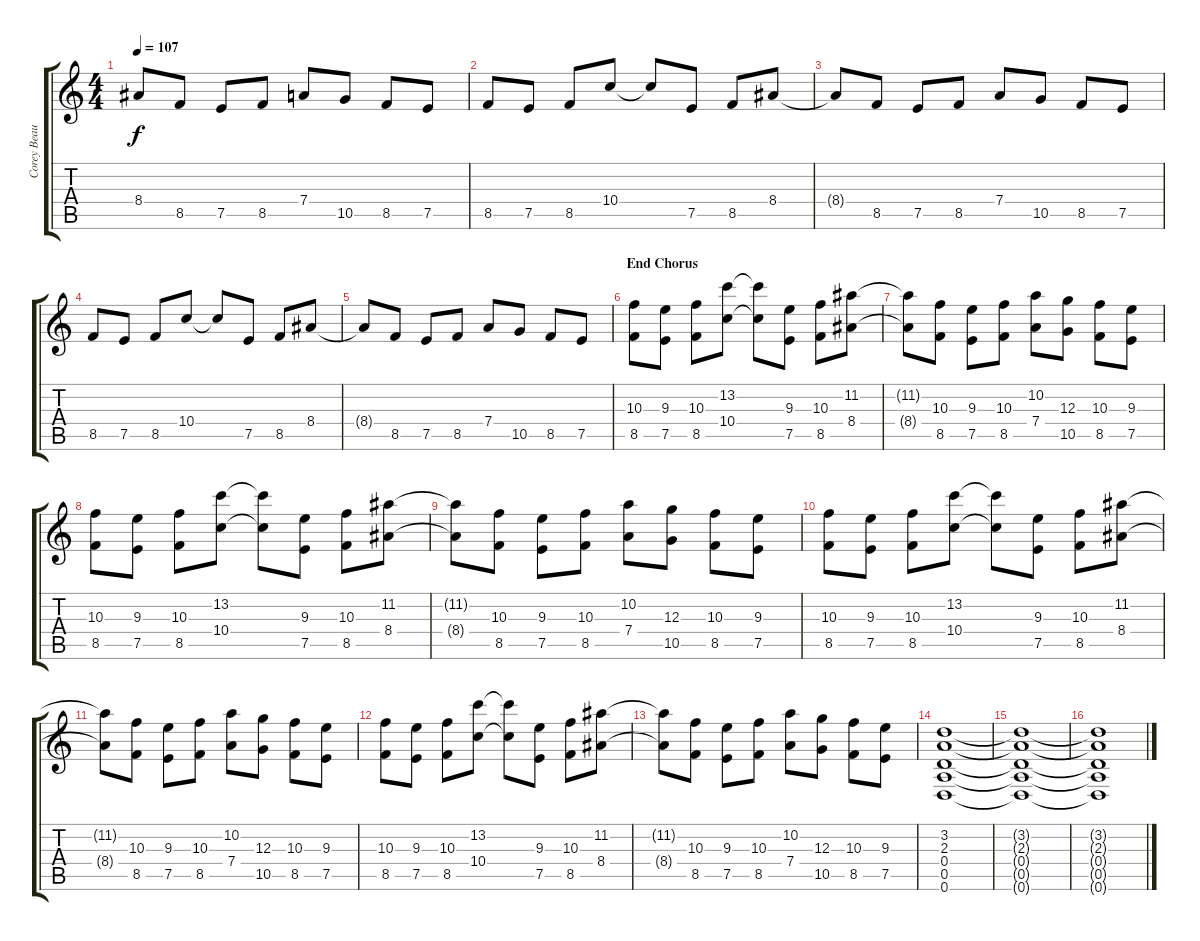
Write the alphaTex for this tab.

\track ("Corey Beaulieu" "Corey Beau") {instrument distortionguitar}
\staff {score tabs}
\tuning (E4 B3 G3 D3 A2 D2) {hide}
\ts (4 4)
\tempo 107
\clef g2
\ks c
8.4{t}.8{dy f} 8.5.8 7.5.8 8.5.8 7.4.8 10.5.8 8.5.8 7.5.8 |
8.5.8 7.5.8 8.5.8 10.4.8 10.4{t}.8 7.5.8 8.5.8 8.4.8 |
8.4{t}.8 8.5.8 7.5.8 8.5.8 7.4.8 10.5.8 8.5.8 7.5.8 |
8.5.8 7.5.8 8.5.8 10.4.8 10.4{t}.8 7.5.8 8.5.8 8.4.8 |
8.4{t}.8 8.5.8 7.5.8 8.5.8 7.4.8 10.5.8 8.5.8 7.5.8 |
\section ("" "End Chorus")
(10.3 8.5).8 (9.3 7.5).8 (10.3 8.5).8 (13.2 10.4).8 (13.2{t} 10.4{t}).8 (9.3 7.5).8 (10.3 8.5).8 (11.2 8.4).8 |
(11.2{t} 8.4{t}).8 (10.3 8.5).8 (9.3 7.5).8 (10.3 8.5).8 (10.2 7.4).8 (12.3 10.5).8 (10.3 8.5).8 (9.3 7.5).8 |
(10.3 8.5).8 (9.3 7.5).8 (10.3 8.5).8 (13.2 10.4).8 (13.2{t} 10.4{t}).8 (9.3 7.5).8 (10.3 8.5).8 (11.2 8.4).8 |
(11.2{t} 8.4{t}).8 (10.3 8.5).8 (9.3 7.5).8 (10.3 8.5).8 (10.2 7.4).8 (12.3 10.5).8 (10.3 8.5).8 (9.3 7.5).8 |
(10.3 8.5).8 (9.3 7.5).8 (10.3 8.5).8 (13.2 10.4).8 (13.2{t} 10.4{t}).8 (9.3 7.5).8 (10.3 8.5).8 (11.2 8.4).8 |
(11.2{t} 8.4{t}).8 (10.3 8.5).8 (9.3 7.5).8 (10.3 8.5).8 (10.2 7.4).8 (12.3 10.5).8 (10.3 8.5).8 (9.3 7.5).8 |
(10.3 8.5).8 (9.3 7.5).8 (10.3 8.5).8 (13.2 10.4).8 (13.2{t} 10.4{t}).8 (9.3 7.5).8 (10.3 8.5).8 (11.2 8.4).8 |
(11.2{t} 8.4{t}).8 (10.3 8.5).8 (9.3 7.5).8 (10.3 8.5).8 (10.2 7.4).8 (12.3 10.5).8 (10.3 8.5).8 (9.3 7.5).8 |
(3.2 2.3 0.4 0.5 0.6).1 |
(3.2{t} 2.3{t} 0.4{t} 0.5{t} 0.6{t}).1 |
(3.2{t} 2.3{t} 0.4{t} 0.5{t} 0.6{t}).1
